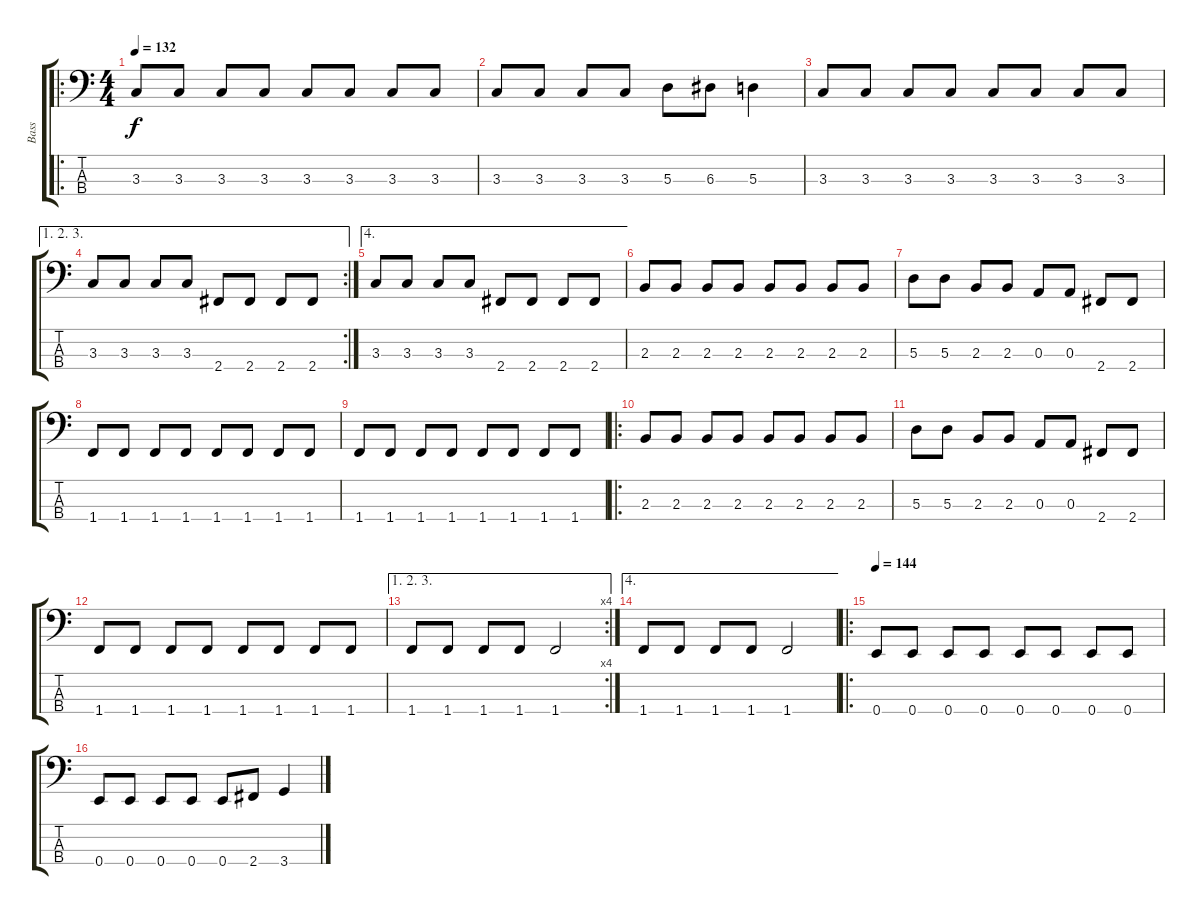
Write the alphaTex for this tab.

\track ("Bass" "Bass") {instrument electricbassfinger}
\staff {score tabs}
\tuning (G2 D2 A1 E1) {hide}
\ro
\ts (4 4)
\tempo 132
\clef f4
\ks c
3.3.8{dy f} 3.3.8 3.3.8 3.3.8 3.3.8 3.3.8 3.3.8 3.3.8 |
3.3.8 3.3.8 3.3.8 3.3.8 5.3.8 6.3.8 5.3.4 |
3.3.8 3.3.8 3.3.8 3.3.8 3.3.8 3.3.8 3.3.8 3.3.8 |
\ae (1 2 3)
\rc 2
3.3.8 3.3.8 3.3.8 3.3.8 2.4.8 2.4.8 2.4.8 2.4.8 |
\ae 4
3.3.8 3.3.8 3.3.8 3.3.8 2.4.8 2.4.8 2.4.8 2.4.8 |
2.3.8 2.3.8 2.3.8 2.3.8 2.3.8 2.3.8 2.3.8 2.3.8 |
5.3.8 5.3.8 2.3.8 2.3.8 0.3.8 0.3.8 2.4.8 2.4.8 |
1.4.8 1.4.8 1.4.8 1.4.8 1.4.8 1.4.8 1.4.8 1.4.8 |
1.4.8 1.4.8 1.4.8 1.4.8 1.4.8 1.4.8 1.4.8 1.4.8 |
\ro
2.3.8 2.3.8 2.3.8 2.3.8 2.3.8 2.3.8 2.3.8 2.3.8 |
5.3.8 5.3.8 2.3.8 2.3.8 0.3.8 0.3.8 2.4.8 2.4.8 |
1.4.8 1.4.8 1.4.8 1.4.8 1.4.8 1.4.8 1.4.8 1.4.8 |
\ae (1 2 3)
\rc 4
1.4.8 1.4.8 1.4.8 1.4.8 1.4.2 |
\ae 4
1.4.8 1.4.8 1.4.8 1.4.8 1.4.2 |
\ro
\tempo 144
0.4.8 0.4.8 0.4.8 0.4.8 0.4.8 0.4.8 0.4.8 0.4.8 |
0.4.8 0.4.8 0.4.8 0.4.8 0.4.8 2.4.8 3.4.4
